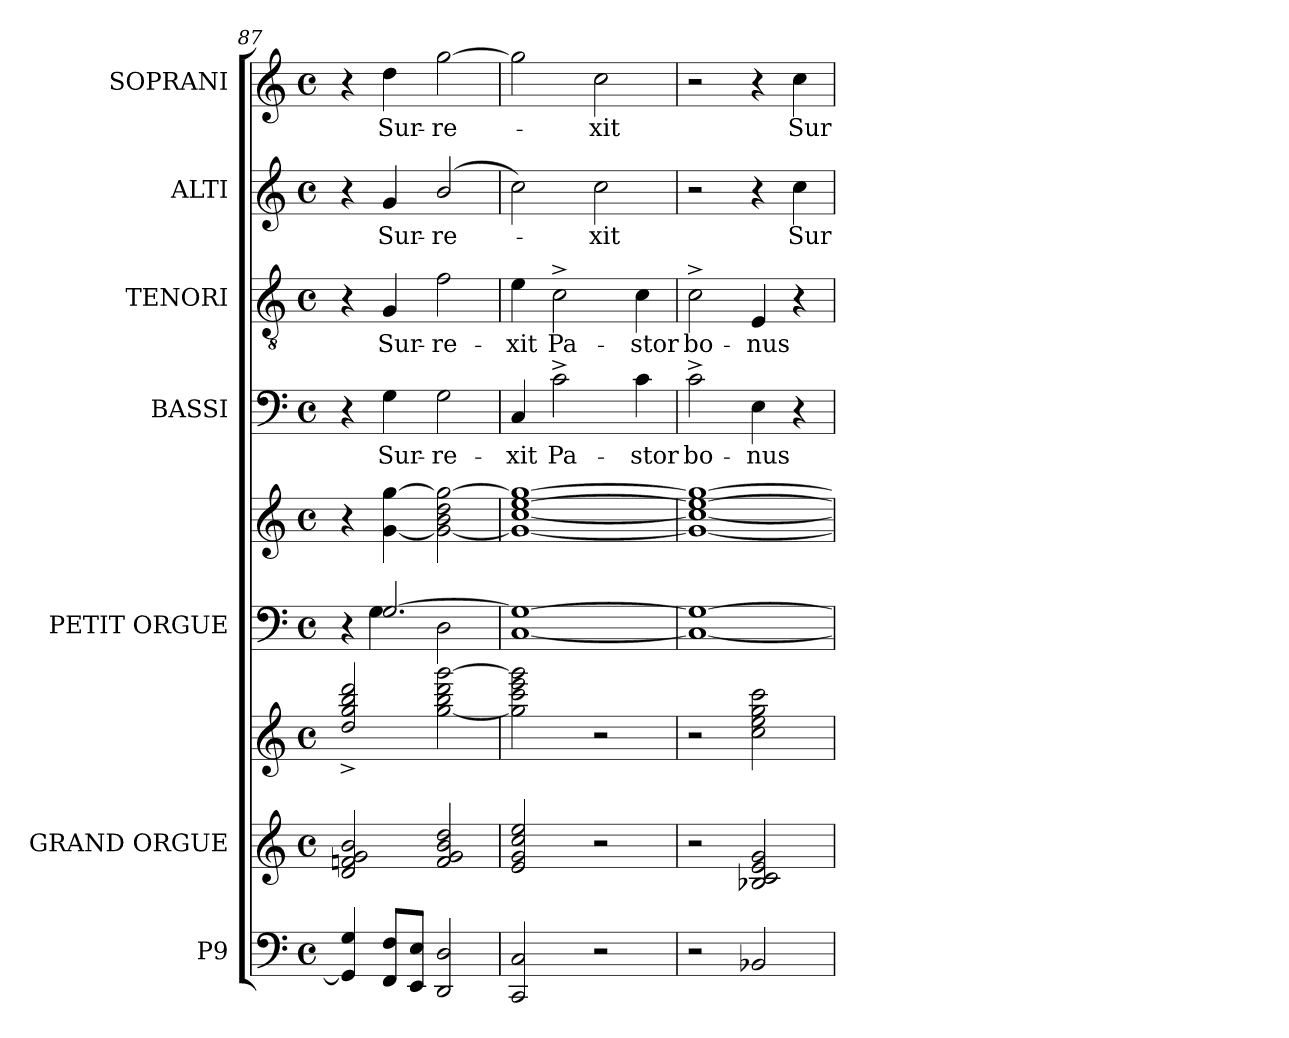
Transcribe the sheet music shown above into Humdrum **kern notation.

**kern	**kern	**kern	**kern	**kern	**kern	**text	**kern	**text	**kern	**text	**kern	**text
*part7	*part6	*part6	*part5	*part5	*part4	*part4	*part3	*part3	*part2	*part2	*part1	*part1
*staff9	*staff8	*staff7	*staff6	*staff5	*staff4	*staff4	*staff3	*staff3	*staff2	*staff2	*staff1	*staff1
*I"P9	*I"GRAND ORGUE	*	*I"PETIT ORGUE	*	*I"BASSI	*	*I"TENORI	*	*I"ALTI	*	*I"SOPRANI	*
*	*I'Org.	*	*I'Org.	*	*I'B.	*	*I'T.	*	*I'A.	*	*I'S.	*
*clefF4	*clefG2	*clefG2	*clefF4	*clefG2	*clefF4	*	*clefGv2	*	*clefG2	*	*clefG2	*
*	*	*	*	*	*	*	*ITrd7c12	*	*	*	*	*
*k[]	*k[]	*k[]	*k[]	*k[]	*k[]	*	*k[]	*	*k[]	*	*k[]	*
*C:	*C:	*C:	*C:	*C:	*C:	*	*C:	*	*C:	*	*C:	*
*M4/4	*M4/4	*M4/4	*M4/4	*M4/4	*M4/4	*	*M4/4	*	*M4/4	*	*M4/4	*
*met(c)	*met(c)	*met(c)	*met(c)	*met(c)	*met(c)	*	*met(c)	*	*met(c)	*	*met(c)	*
=87	=87	=87	=87	=87	=87	=87	=87	=87	=87	=87	=87	=87
*	*	*	*^	*	*	*	*	*	*	*	*	*
4GGi/] 4Gi	2di/ 2fni 2gi 2bi	2ddi/^ 2ggi^ 2bbi^ 2dddi^	4r	4ryy	4r	4r	.	4r	.	4r	.	4r	.
!	!	!	!	!	!	!	!LO:LY:b:color=#000000	!	!	!	!	!	!
!	!	!	!	!	!	!	!	!	!LO:LY:b:color=#000000	!	!	!	!
!	!	!	!	!	!	!	!	!	!	!	!LO:LY:b:color=#000000	!	!
!	!	!	!	!	!	!	!	!	!	!	!	!	!LO:LY:b:color=#000000
8FFi/ 8FiL	.	.	[2.Gi/	4Gi\	[4gi\ [4ggi	4Gi\	Sur-	4GGi/	Sur-	4gi/	Sur-	4ddi\	Sur-
8EEi/ 8EiJ	.	.	.	.	.	.	.	.	.	.	.	.	.
!	!	!	!	!	!	!	!LO:LY:b:color=#000000	!	!	!	!	!	!
!	!	!	!	!	!	!	!	!	!LO:LY:b:color=#000000	!	!	!	!
!	!	!	!	!	!	!	!	!	!	!	!LO:LY:b:color=#000000	!	!
!	!	!	!	!	!	!	!	!	!	!	!	!	!LO:LY:b:color=#000000
2DDi/ 2Di	2fi/ 2gi 2bi 2ddi	[2ggi\ 2bbi 2dddi [2gggi	.	2Di\	2gi\_ 2bi 2ddi 2ggi_	2Gi\	-re-	2Fi\	-re-	(2bi/	-re-	[2ggi\	-re-
*	*	*	*v	*v	*	*	*	*	*	*	*	*	*
=88	=88	=88	=88	=88	=88	=88	=88	=88	=88	=88	=88	=88
*	*	*	*^	*	*	*	*	*	*	*	*	*
!	!	!	!	!	!	!	!LO:LY:b:color=#000000	!	!	!	!	!	!
*	*	*	*v	*v	*	*	*	*	*	*	*	*	*
*	*	*	*^	*	*	*	*	*	*	*	*	*
!	!	!	!	!	!	!	!	!	!LO:LY:b:color=#000000	!	!	!	!
*	*	*	*v	*v	*	*	*	*	*	*	*	*	*
2CCi/ 2Ci	2ei/ 2gi 2cci 2eei	2ggi\] 2ccci 2eeei 2gggi]	[1Ci 1Gi_	1gi_ [1cci [1eei 1ggi_	4Ci/	-xit	4Ei\	-xit	2cci\)	.	2ggi\]	.
!	!	!	!	!	!	!LO:LY:b:color=#000000	!	!	!	!	!	!
!	!	!	!	!	!	!	!	!LO:LY:b:color=#000000	!	!	!	!
.	.	.	.	.	2c^i\	Pa-	2C^i\	Pa-	.	.	.	.
!	!	!	!	!	!	!	!	!	!	!LO:LY:b:color=#000000	!	!
!	!	!	!	!	!	!	!	!	!	!	!	!LO:LY:b:color=#000000
2r	2r	2r	.	.	.	.	.	.	2cci\	-xit	2cci\	-xit
!	!	!	!	!	!	!LO:LY:b:color=#000000	!	!	!	!	!	!
!	!	!	!	!	!	!	!	!LO:LY:b:color=#000000	!	!	!	!
.	.	.	.	.	4ci\	-stor	4Ci\	-stor	.	.	.	.
=89	=89	=89	=89	=89	=89	=89	=89	=89	=89	=89	=89	=89
!	!	!	!	!	!	!LO:LY:b:color=#000000	!	!	!	!	!	!
!	!	!	!	!	!	!	!	!LO:LY:b:color=#000000	!	!	!	!
2r	2r	2r	1Ci_ 1Gi_	1gi_ 1cci_ 1eei_ 1ggi_	2c^i\	bo-	2C^i\	bo-	2r	.	2r	.
!	!	!	!	!	!	!LO:LY:b:color=#000000	!	!	!	!	!	!
!	!	!	!	!	!	!	!	!LO:LY:b:color=#000000	!	!	!	!
2BB-Xi/	2B-Xi/ 2ci 2ei 2gi	2cci\ 2eei 2ggi 2ccci	.	.	4Ei\	-nus	4EEi/	-nus	4r	.	4r	.
!	!	!	!	!	!	!	!	!	!	!LO:LY:b:color=#000000	!	!
!	!	!	!	!	!	!	!	!	!	!	!	!LO:LY:b:color=#000000
.	.	.	.	.	4r	.	4r	.	4cci\	Sur-	4cci\	Sur-
=	=	=	=	=	=	=	=	=	=	=	=	=
*-	*-	*-	*-	*-	*-	*-	*-	*-	*-	*-	*-	*-
